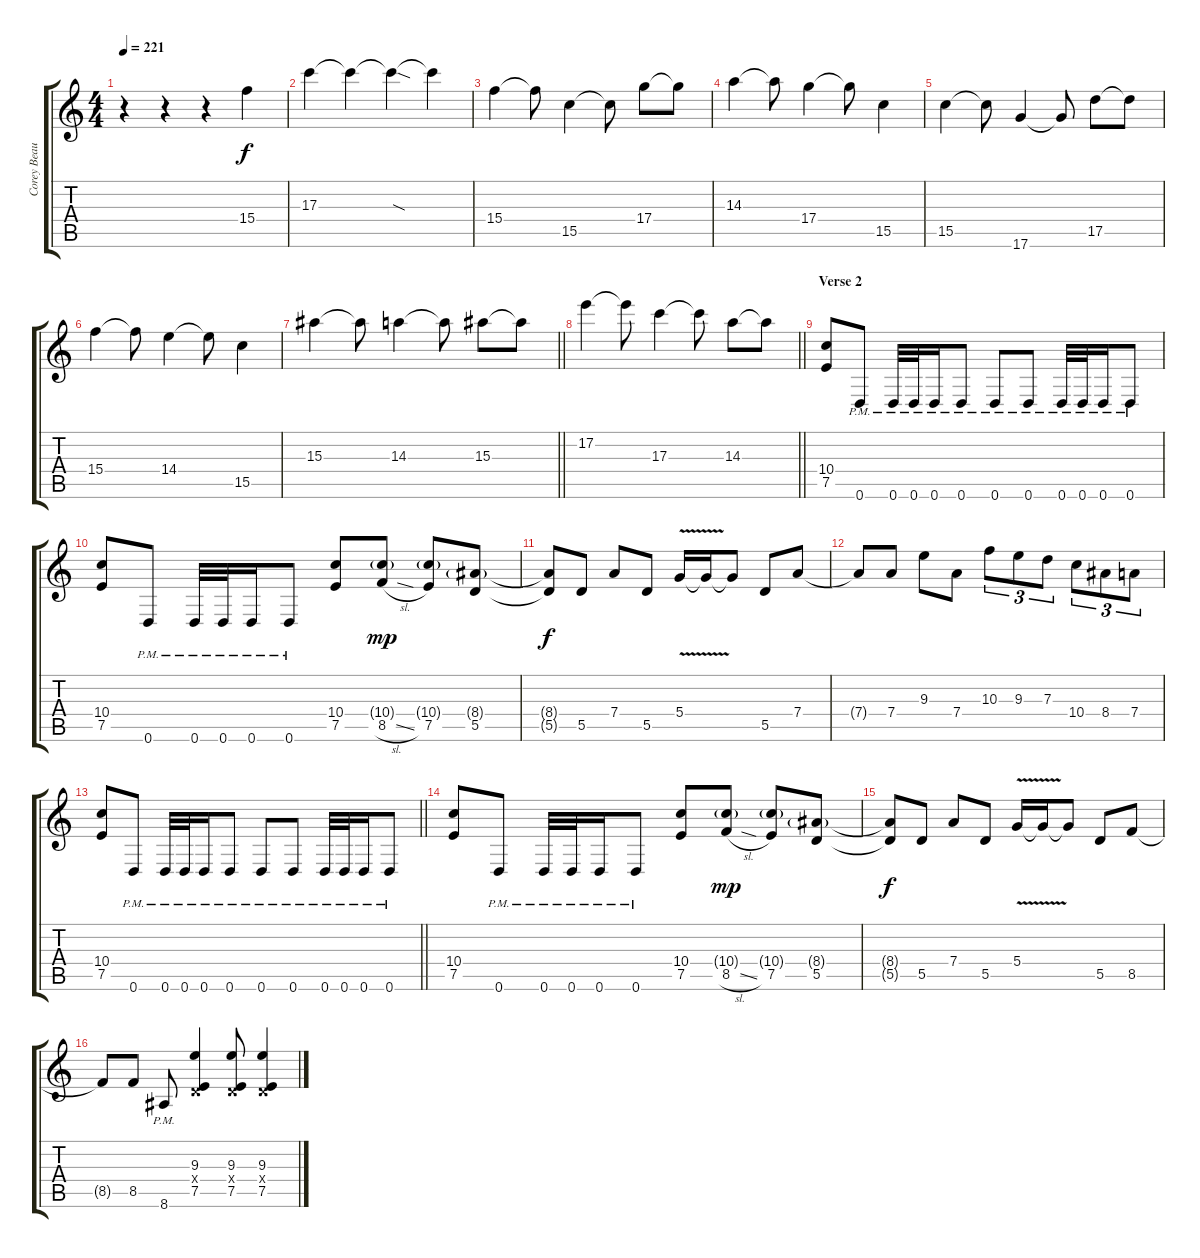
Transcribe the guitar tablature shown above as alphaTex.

\track ("Corey Beaulieu" "Corey Beau") {instrument distortionguitar}
\staff {score tabs}
\tuning (E4 B3 G3 D3 A2 D2) {hide}
\ts (4 4)
\tempo 221
\clef g2
\ks c
r.4{dy f} r.4 r.4 15.4.4 |
17.3.4 17.3{t}.4 17.3{sod t}.4 17.3{t}.4 |
15.4.4 15.4{t}.8 15.5.4 15.5{t}.8 17.4.8 17.4{t}.8 |
14.3.4 14.3{t}.8 17.4.4 17.4{t}.8 15.5.4 |
15.5.4 15.5{t}.8 17.6.4 17.6{t}.8 17.5.8 17.5{t}.8 |
15.4.4 15.4{t}.8 14.4.4 14.4{t}.8 15.5.4 |
\barLineRight lightlight
15.3.4 15.3{t}.8 14.3.4 14.3{t}.8 15.3.8 15.3{t}.8 |
\barLineRight lightlight
17.2.4 17.2{t}.8 17.3.4 17.3{t}.8 14.3.8 14.3{t}.8 |
\section ("" "Verse 2")
(10.4 7.5).8{balance 0} 0.6{pm}.8 0.6{pm}.32 0.6{pm}.32 0.6{pm}.16 0.6{pm}.8 0.6{pm}.8 0.6{pm}.8 0.6{pm}.32 0.6{pm}.32 0.6{pm}.16 0.6{pm}.8 |
(10.4 7.5).8 0.6{pm}.8 0.6{pm}.32 0.6{pm}.32 0.6{pm}.16 0.6{pm}.8 (10.4 7.5).8 (10.4{g} 8.5{sl}).8{dy mp} (10.4{g} 7.5).8 (8.4{g} 5.5).8 |
(8.4{t} 5.5{t}).8{dy f} 5.5.8 7.4.8 5.5.8 5.4{v}.16 5.4{t}.16 5.4{t}.8 5.5.8 7.4.8 |
7.4{t}.8 7.4.8 9.3.8 7.4.8 10.3.8{tu (3 2)} 9.3.8{tu (3 2)} 7.3.8{tu (3 2)} 10.4.8{tu (3 2)} 8.4.8{tu (3 2)} 7.4.8{tu (3 2)} |
\barLineRight lightlight
(10.4 7.5).8 0.6{pm}.8 0.6{pm}.32 0.6{pm}.32 0.6{pm}.16 0.6{pm}.8 0.6{pm}.8 0.6{pm}.8 0.6{pm}.32 0.6{pm}.32 0.6{pm}.16 0.6{pm}.8 |
(10.4 7.5).8 0.6{pm}.8 0.6{pm}.32 0.6{pm}.32 0.6{pm}.16 0.6{pm}.8 (10.4 7.5).8 (10.4{g} 8.5{sl}).8{dy mp} (10.4{g} 7.5).8 (8.4{g} 5.5).8 |
(8.4{t} 5.5{t}).8{dy f} 5.5.8 7.4.8 5.5.8 5.4{v}.16 5.4{t}.16 5.4{t}.8 5.5.8 8.5.8 |
8.5{t}.8 8.5.8 8.6{pm}.8 (9.3 0.4{x} 7.5).4 (9.3 0.4{x} 7.5).8 (9.3 0.4{x} 7.5).4
